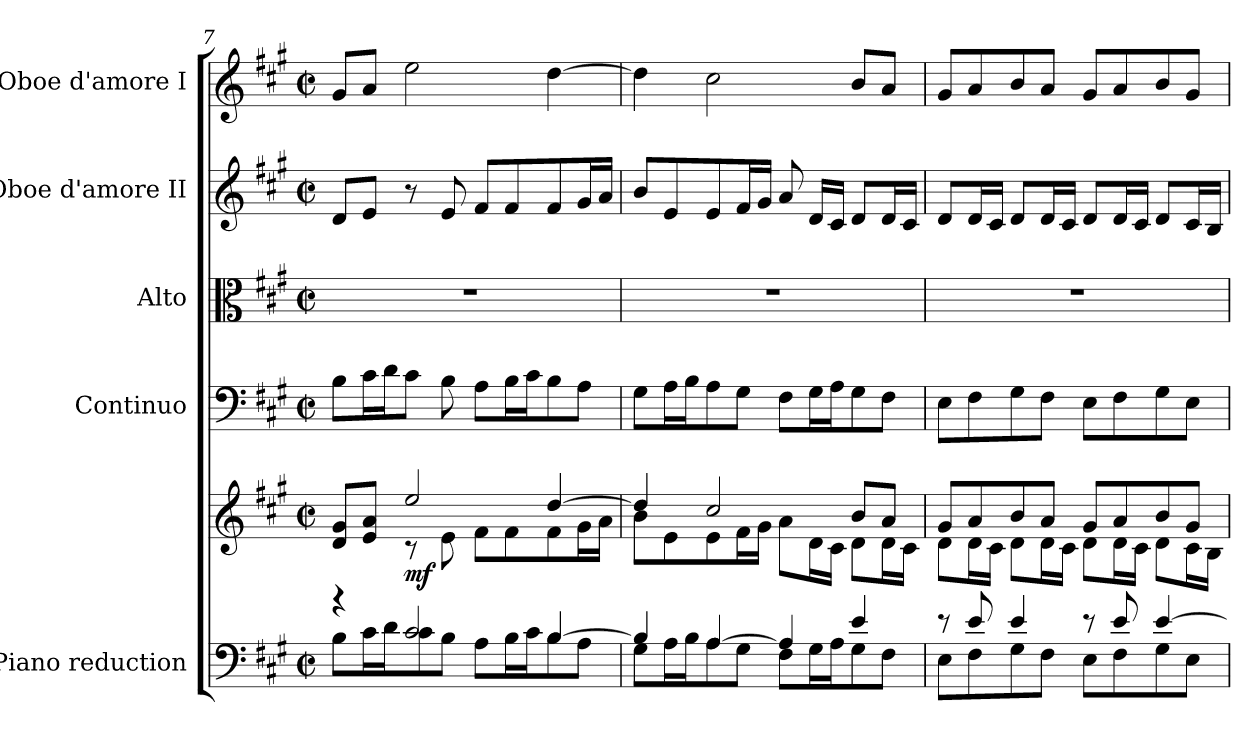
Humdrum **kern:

**kern	**kern	**dynam	**kern	**dynam	**kern	**kern	**dynam	**kern	**dynam
*part5	*part5	*part5	*part4	*part4	*part3	*part2	*part2	*part1	*part1
*staff6	*staff5	*staff5/6	*staff4	*staff4	*staff3	*staff2	*staff2	*staff1	*staff1
*I"Piano reduction	*	*	*I"Continuo	*	*I"Alto	*I"Oboe d'amore II	*	*I"Oboe d'amore I	*
*I'Pno	*	*	*	*	*	*I'Ob	*	*I'Ob	*
*clefF4	*clefG2	*	*clefF4	*	*clefC3	*clefG2	*	*clefG2	*
*k[f#c#g#]	*k[f#c#g#]	*	*k[f#c#g#]	*	*k[f#c#g#]	*k[f#c#g#]	*	*k[f#c#g#]	*
*M2/2	*M2/2	*	*M2/2	*	*M2/2	*M2/2	*	*M2/2	*
*met(c|)	*met(c|)	*	*met(c|)	*	*met(c|)	*met(c|)	*	*met(c|)	*
=7	=7	=7	=7	=7	=7	=7	=7	=7	=7
*^	*^	*	*	*	*	*	*	*	*
4r	8B\L	8d/ 8g#/L	4ryy	.	8B\L	.	1r	8d/L	.	8g#/L	.
.	16c#\L	8e/ 8a/J	.	.	16c#\L	.	.	8e/J	.	8a/J	.
.	16d\J	.	.	.	16d\J	.	.	.	.	.	.
!	!	!	!	!LO:DY:b	!	!	!	!	!	!	!LO:DY:b
2c#/	8c#\	2ee/	8r	mf	8c#\J	.	.	8r	.	2ee\	other-dynamics
!	!	!	!	!	!	!LO:DY:a	!	!	!LO:DY:b	!	!
.	8B\J	.	8e\	.	8B\	other-dynamics	.	8e/	other-dynamics	.	.
.	8A\L	.	8f#\L	.	8A\L	.	.	8f#/L	.	.	.
.	16B\L	.	8f#\	.	16B\L	.	.	8f#/	.	.	.
.	16c#\J	.	.	.	16c#\J	.	.	.	.	.	.
[4B/	8B\	[4dd/	8f#\	.	8B\	.	.	8f#/	.	[4dd\	.
.	8A\J	.	16g#\L	.	8A\J	.	.	16g#/L	.	.	.
.	.	.	16a\JJ	.	.	.	.	16a/JJ	.	.	.
=8	=8	=8	=8	=8	=8	=8	=8	=8	=8	=8	=8
4B/]	8G#\L	4dd/]	8b\L	.	8G#\L	.	1r	8b/L	.	4dd\]	.
.	16A\L	.	8e\	.	16A\L	.	.	8e/	.	.	.
.	16B\J	.	.	.	16B\J	.	.	.	.	.	.
[4A/	8A\	2cc#/	8e\	.	8A\	.	.	8e/	.	2cc#\	.
.	8G#\J	.	16f#\L	.	8G#\J	.	.	16f#/L	.	.	.
.	.	.	16g#\JJ	.	.	.	.	16g#/JJ	.	.	.
4A/]	8F#\L	.	8a\L	.	8F#\L	.	.	8a/	.	.	.
.	16G#\L	.	16d\L	.	16G#\L	.	.	16d/LL	.	.	.
.	16A\J	.	16c#\JJ	.	16A\J	.	.	16c#/JJ	.	.	.
4e/	8G#\	8b/L	8d\L	.	8G#\	.	.	8d/L	.	8b/L	.
.	8F#\J	8a/J	16d\L	.	8F#\J	.	.	16d/L	.	8a/J	.
.	.	.	16c#\JJ	.	.	.	.	16c#/JJ	.	.	.
!!LO:PB:g=z
=9	=9	=9	=9	=9	=9	=9	=9	=9	=9	=9	=9
8r	8E\L	8g#/L	8d\L	.	8E\L	.	1r	8d/L	.	8g#/L	.
8e/	8F#\	8a/	16d\L	.	8F#\	.	.	16d/L	.	8a/	.
.	.	.	16c#\JJ	.	.	.	.	16c#/JJ	.	.	.
4e/	8G#\	8b/	8d\L	.	8G#\	.	.	8d/L	.	8b/	.
.	8F#\J	8a/J	16d\L	.	8F#\J	.	.	16d/L	.	8a/J	.
.	.	.	16c#\JJ	.	.	.	.	16c#/JJ	.	.	.
8r	8E\L	8g#/L	8d\L	.	8E\L	.	.	8d/L	.	8g#/L	.
8e/	8F#\	8a/	16d\L	.	8F#\	.	.	16d/L	.	8a/	.
.	.	.	16c#\JJ	.	.	.	.	16c#/JJ	.	.	.
[4e/	8G#\	8b/	8d\L	.	8G#\	.	.	8d/L	.	8b/	.
.	8E\J	8g#/J	16c#\L	.	8E\J	.	.	16c#/L	.	8g#/J	.
.	.	.	16B\JJ	.	.	.	.	16B/JJ	.	.	.
*v	*v	*	*	*	*	*	*	*	*	*	*
*	*v	*v	*	*	*	*	*	*	*	*
=	=	=	=	=	=	=	=	=	=
*-	*-	*-	*-	*-	*-	*-	*-	*-	*-
